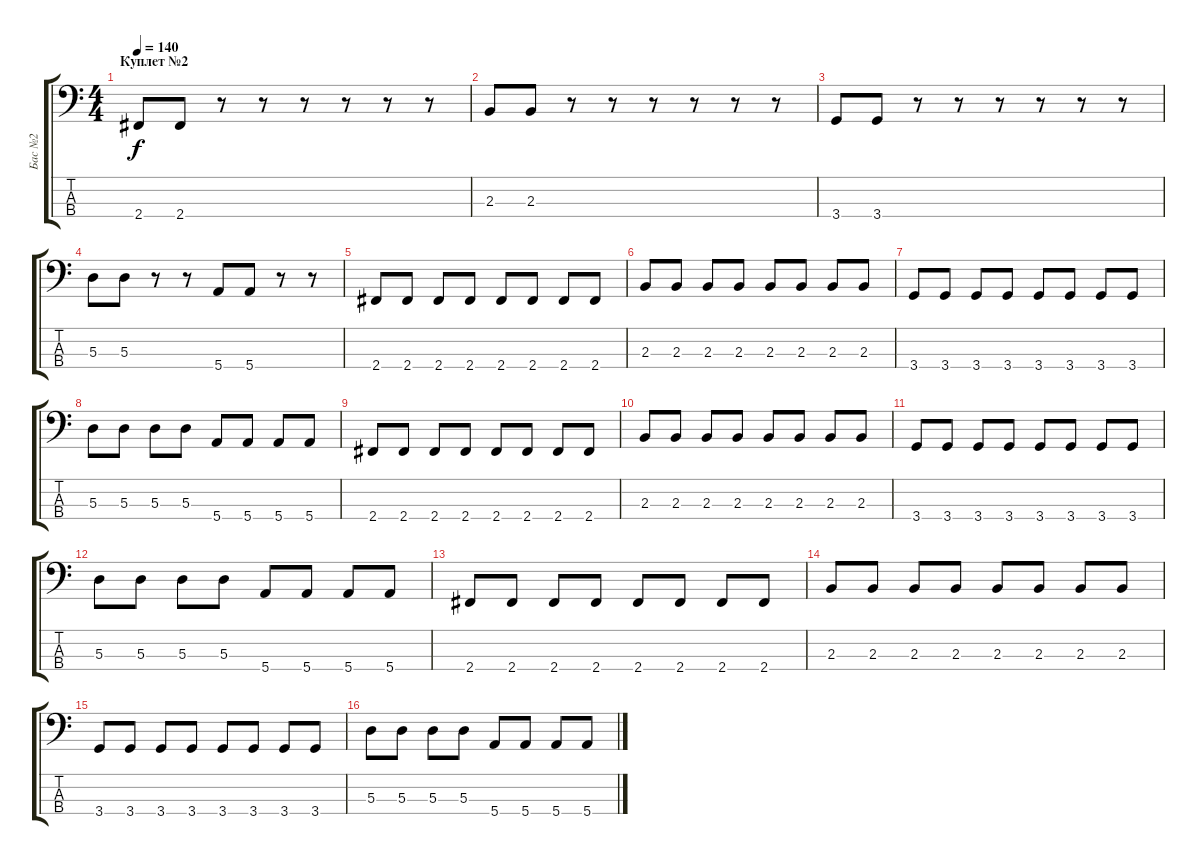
\track ("Бас №2" "Бас №2") {instrument electricbassfinger}
\staff {score tabs}
\tuning (G2 D2 A1 E1) {hide}
\ts (4 4)
\section ("" "Куплет №2")
\tempo 140
\clef f4
\ks c
2.4.8{dy f} 2.4.8 r.8 r.8 r.8 r.8 r.8 r.8 |
2.3.8 2.3.8 r.8 r.8 r.8 r.8 r.8 r.8 |
3.4.8 3.4.8 r.8 r.8 r.8 r.8 r.8 r.8 |
5.3.8 5.3.8 r.8 r.8 5.4.8 5.4.8 r.8 r.8 |
2.4.8 2.4.8 2.4.8 2.4.8 2.4.8 2.4.8 2.4.8 2.4.8 |
2.3.8 2.3.8 2.3.8 2.3.8 2.3.8 2.3.8 2.3.8 2.3.8 |
3.4.8 3.4.8 3.4.8 3.4.8 3.4.8 3.4.8 3.4.8 3.4.8 |
5.3.8 5.3.8 5.3.8 5.3.8 5.4.8 5.4.8 5.4.8 5.4.8 |
2.4.8 2.4.8 2.4.8 2.4.8 2.4.8 2.4.8 2.4.8 2.4.8 |
2.3.8 2.3.8 2.3.8 2.3.8 2.3.8 2.3.8 2.3.8 2.3.8 |
3.4.8 3.4.8 3.4.8 3.4.8 3.4.8 3.4.8 3.4.8 3.4.8 |
5.3.8 5.3.8 5.3.8 5.3.8 5.4.8 5.4.8 5.4.8 5.4.8 |
2.4.8 2.4.8 2.4.8 2.4.8 2.4.8 2.4.8 2.4.8 2.4.8 |
2.3.8 2.3.8 2.3.8 2.3.8 2.3.8 2.3.8 2.3.8 2.3.8 |
3.4.8 3.4.8 3.4.8 3.4.8 3.4.8 3.4.8 3.4.8 3.4.8 |
5.3.8 5.3.8 5.3.8 5.3.8 5.4.8 5.4.8 5.4.8 5.4.8
